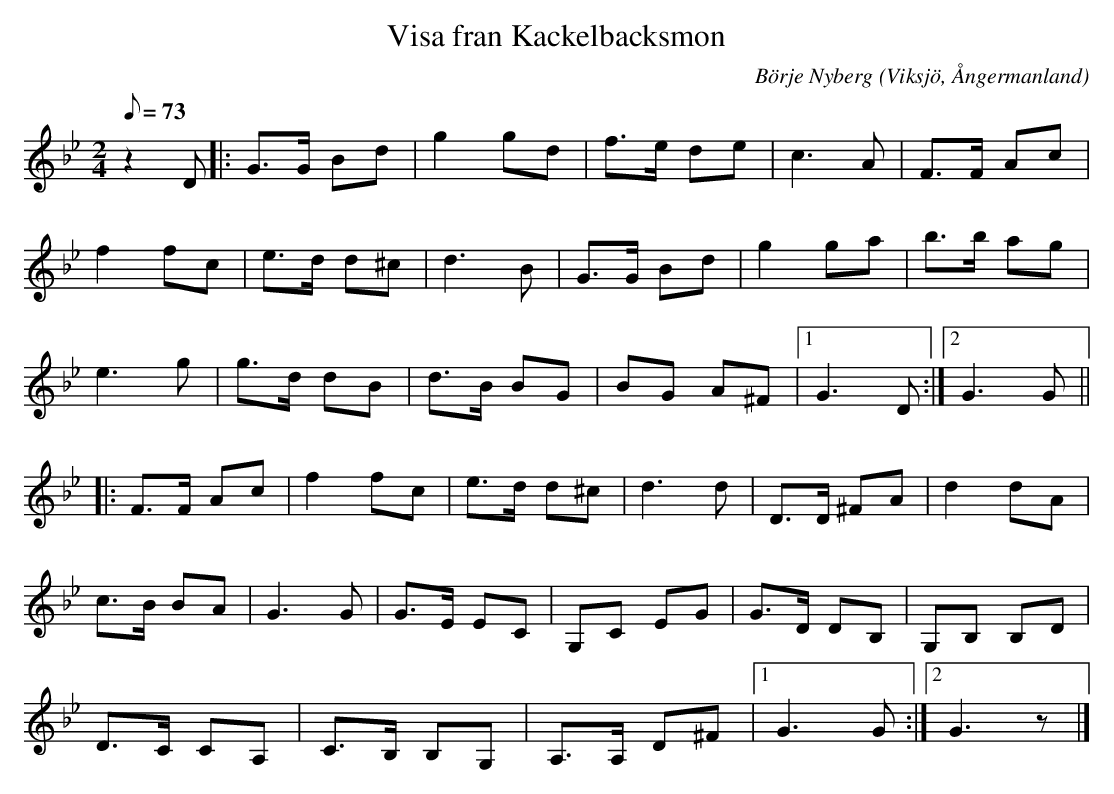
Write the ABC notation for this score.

X:1
T:Visa fran Kackelbacksmon
C:Börje Nyberg
O:Viksjö, Ångermanland
M:2/4
L:1/8
Q:73
K:Gm
z2 D|: G>G Bd | g2 gd | f>e de | c2>A2 | F>F Ac |
f2 fc | e>d d^c | d2>B2 | G>G Bd |g2 ga | b>b ag |
e2> g2 | g>d dB |d>B BG |BG A^F |1 G2> D2 :|2 G2> G2 ||
|: F>F Ac | f2 fc | e>d d^c | d2>d2 | D>D ^FA | d2 dA |
c>B BA |G2> G2 | G>E EC | G,C EG | G>D DB, | G,B, B,D |
D>C CA, | C>B, B,G, | A,>A, D^F |1 G2> G2 :|2 G2> z2 |]
